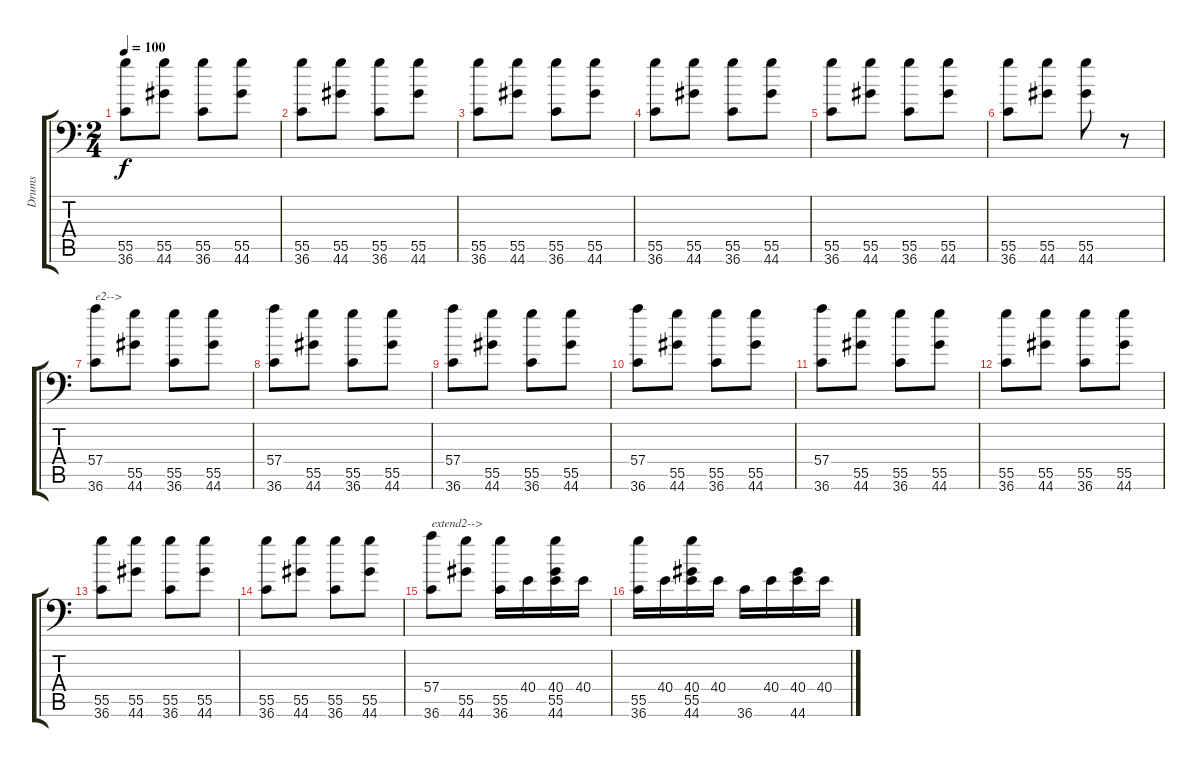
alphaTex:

\track ("Drums" "Drums") {instrument acousticgrandpiano}
\staff {score tabs}
\tuning (C-1 C-1 C-1 C-1 C-1 C-1) {hide}
\ts (2 4)
\tempo 100
\clef f4
\ks c
(55.5 36.6).8{dy f} (55.5 44.6).8 (55.5 36.6).8 (55.5 44.6).8 |
(55.5 36.6).8 (55.5 44.6).8 (55.5 36.6).8 (55.5 44.6).8 |
(55.5 36.6).8 (55.5 44.6).8 (55.5 36.6).8 (55.5 44.6).8 |
(55.5 36.6).8 (55.5 44.6).8 (55.5 36.6).8 (55.5 44.6).8 |
(55.5 36.6).8 (55.5 44.6).8 (55.5 36.6).8 (55.5 44.6).8 |
(55.5 36.6).8 (55.5 44.6).8 (55.5 44.6).8 r.8 |
(57.4 36.6).8{txt "e2-->"} (55.5 44.6).8 (55.5 36.6).8 (55.5 44.6).8 |
(57.4 36.6).8 (55.5 44.6).8 (55.5 36.6).8 (55.5 44.6).8 |
(57.4 36.6).8 (55.5 44.6).8 (55.5 36.6).8 (55.5 44.6).8 |
(57.4 36.6).8 (55.5 44.6).8 (55.5 36.6).8 (55.5 44.6).8 |
(57.4 36.6).8 (55.5 44.6).8 (55.5 36.6).8 (55.5 44.6).8 |
(55.5 36.6).8 (55.5 44.6).8 (55.5 36.6).8 (55.5 44.6).8 |
(55.5 36.6).8 (55.5 44.6).8 (55.5 36.6).8 (55.5 44.6).8 |
(55.5 36.6).8 (55.5 44.6).8 (55.5 36.6).8 (55.5 44.6).8 |
(57.4 36.6).8{txt "extend2-->"} (55.5 44.6).8 (55.5 36.6).16 40.4.16 (40.4 55.5 44.6).16 40.4.16 |
(55.5 36.6).16 40.4.16 (40.4 55.5 44.6).16 40.4.16 36.6.16 40.4.16 (40.4 44.6).16 40.4.16
